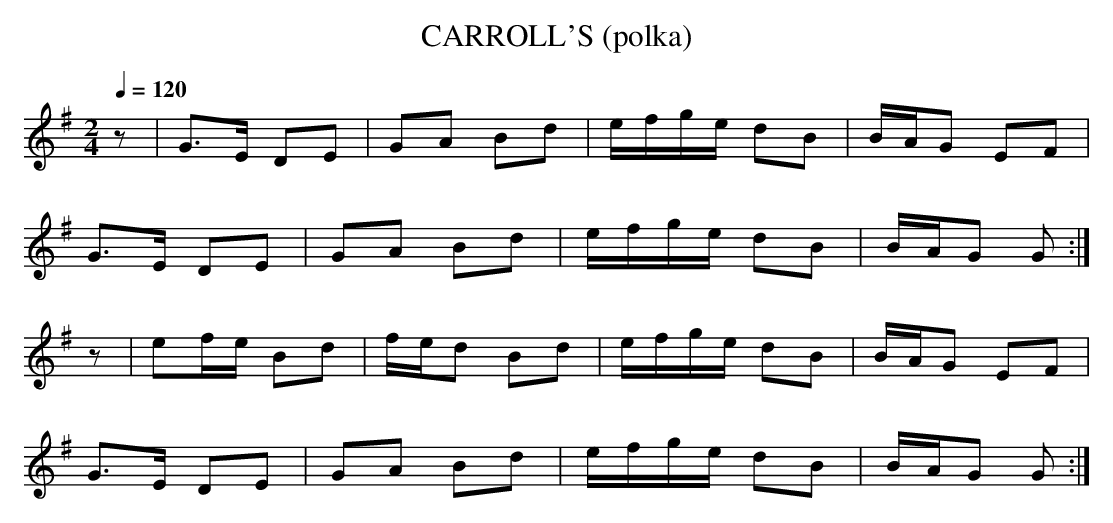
X:1
T:CARROLL'S (polka)
Q:1/4=120
L:1/8
M:2/4
K:G
z|G>E DE|GA Bd|e/f/g/e/ dB|B/A/G EF|
G>E DE|GA Bd|e/f/g/e/ dB|B/A/G G :|
z|ef/e/ Bd|f/e/d Bd|e/f/g/e/ dB|B/A/G EF|
G>E DE|GA Bd|e/f/g/e/ dB|B/A/G G :|
